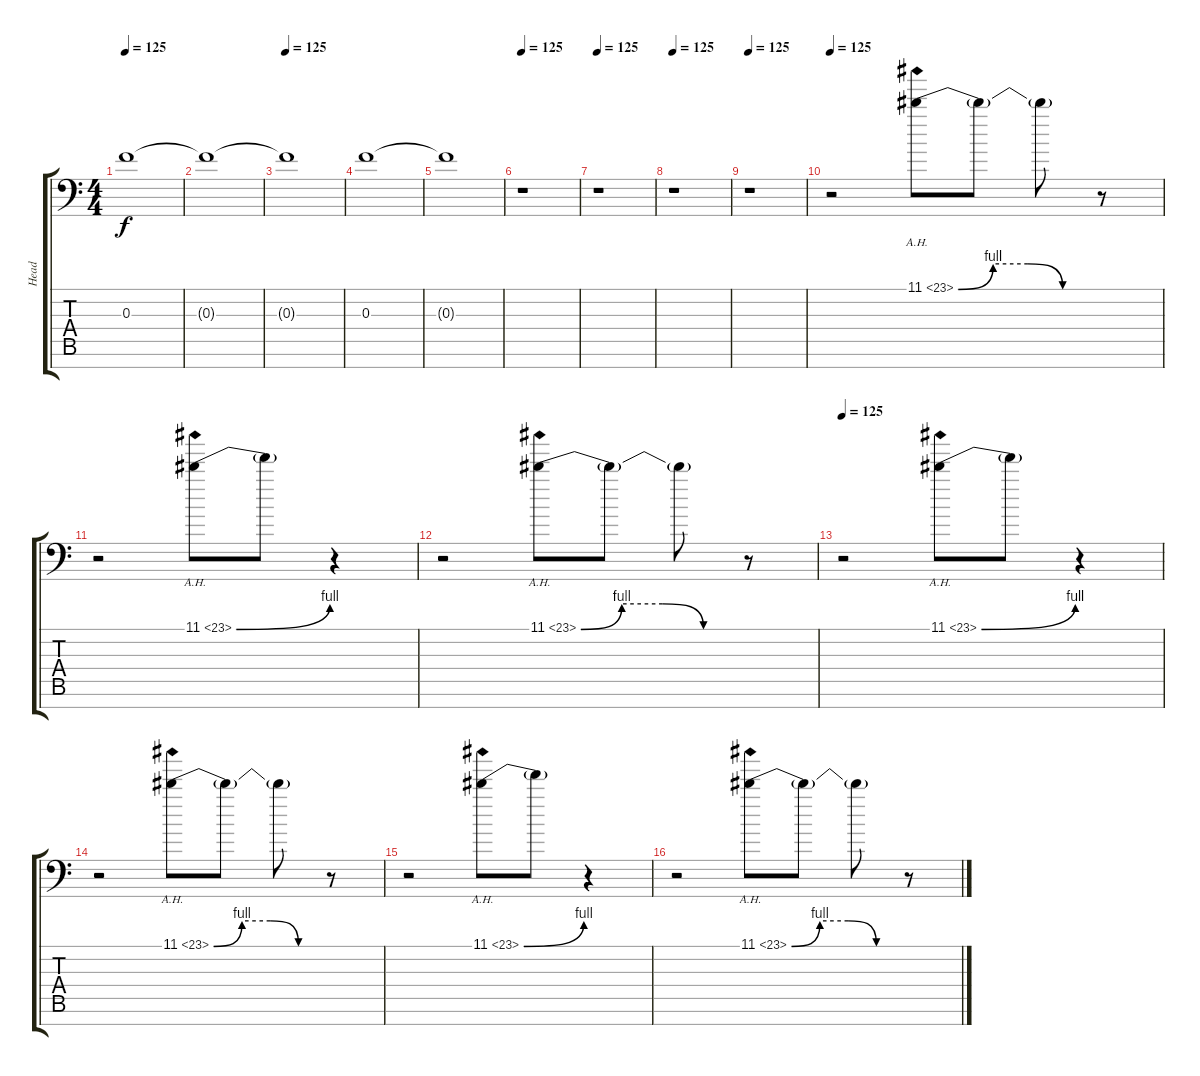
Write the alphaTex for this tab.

\track ("Head" "Head") {instrument distortionguitar}
\staff {score tabs}
\tuning (E4 A3 F3 C3 G2 D2 A1) {hide}
\ts (4 4)
\tempo 125
\clef f4
\ks c
0.3{t}.1{dy f} |
0.3{t}.1 |
\tempo 125
0.3{t}.1 |
0.3.1 |
0.3{t}.1 |
\tempo 125
r.1 |
\tempo 125
r.1 |
\tempo 125
r.1 |
\tempo 125
r.1 |
\tempo 125
r.2 11.1{be (custom 0 0 15 4 30 4 45 0 60 0) ah 12}.8 11.1{t}.8 11.1{t}.8 r.8 |
r.2 11.1{be (bend 0 0 60 4) ah 12}.8 11.1{t}.8 r.4 |
r.2 11.1{be (custom 0 0 15 4 30 4 45 0 60 0) ah 12}.8 11.1{t}.8 11.1{t}.8 r.8 |
\tempo 125
r.2 11.1{be (bend 0 0 60 4) ah 12}.8 11.1{t}.8 r.4 |
r.2 11.1{be (custom 0 0 15 4 30 4 45 0 60 0) ah 12}.8 11.1{t}.8 11.1{t}.8 r.8 |
r.2 11.1{be (bend 0 0 60 4) ah 12}.8 11.1{t}.8 r.4 |
r.2 11.1{be (custom 0 0 15 4 30 4 45 0 60 0) ah 12}.8 11.1{t}.8 11.1{t}.8 r.8
